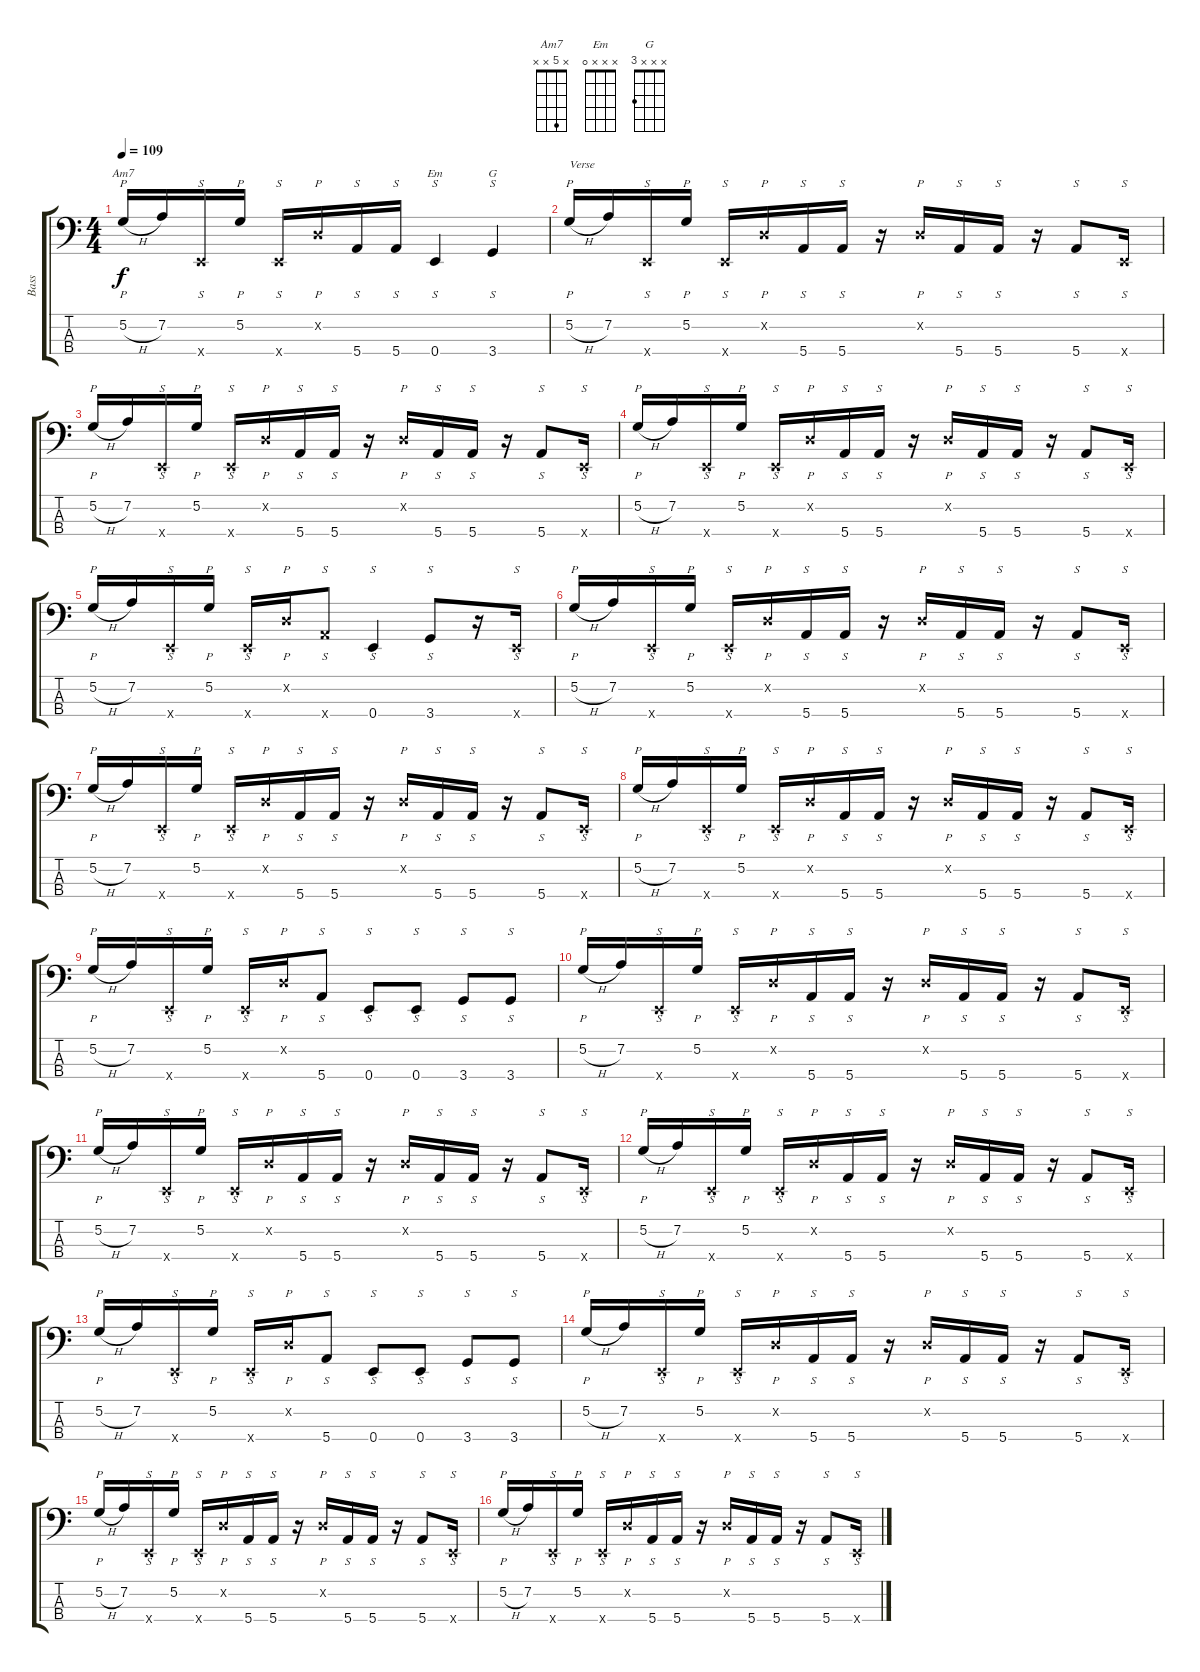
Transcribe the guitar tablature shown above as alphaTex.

\track ("Bass" "Bass") {instrument slapbass1}
\staff {score tabs}
\tuning (G2 D2 A1 E1) {hide}
\chord ("Am7" x 5 x x)
\chord ("Em" x x x 0)
\chord ("G" x x x 3)
\ts (4 4)
\tempo 109
\clef f4
\ks c
5.2{h}.16{p ch "Am7" dy f} 7.2.16 0.4{x}.16{s} 5.2.16{p} 0.4{x}.16{s} 0.2{x}.16{p} 5.4.16{s} 5.4.16{s} 0.4.4{s ch "Em"} 3.4.4{s ch "G"} |
5.2{h}.16{p txt "Verse"} 7.2.16 0.4{x}.16{s} 5.2.16{p} 0.4{x}.16{s} 0.2{x}.16{p} 5.4.16{s} 5.4.16{s} r.16 0.2{x}.16{p} 5.4.16{s} 5.4.16{s} r.16 5.4.8{s} 0.4{x}.16{s} |
5.2{h}.16{p} 7.2.16 0.4{x}.16{s} 5.2.16{p} 0.4{x}.16{s} 0.2{x}.16{p} 5.4.16{s} 5.4.16{s} r.16 0.2{x}.16{p} 5.4.16{s} 5.4.16{s} r.16 5.4.8{s} 0.4{x}.16{s} |
5.2{h}.16{p} 7.2.16 0.4{x}.16{s} 5.2.16{p} 0.4{x}.16{s} 0.2{x}.16{p} 5.4.16{s} 5.4.16{s} r.16 0.2{x}.16{p} 5.4.16{s} 5.4.16{s} r.16 5.4.8{s} 0.4{x}.16{s} |
5.2{h}.16{p} 7.2.16 0.4{x}.16{s} 5.2.16{p} 0.4{x}.16{s} 0.2{x}.16{p} 5.4{x}.8{s} 0.4.4{s} 3.4.8{s} r.16 0.4{x}.16{s} |
5.2{h}.16{p} 7.2.16 0.4{x}.16{s} 5.2.16{p} 0.4{x}.16{s} 0.2{x}.16{p} 5.4.16{s} 5.4.16{s} r.16 0.2{x}.16{p} 5.4.16{s} 5.4.16{s} r.16 5.4.8{s} 0.4{x}.16{s} |
5.2{h}.16{p} 7.2.16 0.4{x}.16{s} 5.2.16{p} 0.4{x}.16{s} 0.2{x}.16{p} 5.4.16{s} 5.4.16{s} r.16 0.2{x}.16{p} 5.4.16{s} 5.4.16{s} r.16 5.4.8{s} 0.4{x}.16{s} |
5.2{h}.16{p} 7.2.16 0.4{x}.16{s} 5.2.16{p} 0.4{x}.16{s} 0.2{x}.16{p} 5.4.16{s} 5.4.16{s} r.16 0.2{x}.16{p} 5.4.16{s} 5.4.16{s} r.16 5.4.8{s} 0.4{x}.16{s} |
5.2{h}.16{p} 7.2.16 0.4{x}.16{s} 5.2.16{p} 0.4{x}.16{s} 0.2{x}.16{p} 5.4.8{s} 0.4.8{s} 0.4.8{s} 3.4.8{s} 3.4.8{s} |
5.2{h}.16{p} 7.2.16 0.4{x}.16{s} 5.2.16{p} 0.4{x}.16{s} 0.2{x}.16{p} 5.4.16{s} 5.4.16{s} r.16 0.2{x}.16{p} 5.4.16{s} 5.4.16{s} r.16 5.4.8{s} 0.4{x}.16{s} |
5.2{h}.16{p} 7.2.16 0.4{x}.16{s} 5.2.16{p} 0.4{x}.16{s} 0.2{x}.16{p} 5.4.16{s} 5.4.16{s} r.16 0.2{x}.16{p} 5.4.16{s} 5.4.16{s} r.16 5.4.8{s} 0.4{x}.16{s} |
5.2{h}.16{p} 7.2.16 0.4{x}.16{s} 5.2.16{p} 0.4{x}.16{s} 0.2{x}.16{p} 5.4.16{s} 5.4.16{s} r.16 0.2{x}.16{p} 5.4.16{s} 5.4.16{s} r.16 5.4.8{s} 0.4{x}.16{s} |
5.2{h}.16{p} 7.2.16 0.4{x}.16{s} 5.2.16{p} 0.4{x}.16{s} 0.2{x}.16{p} 5.4.8{s} 0.4.8{s} 0.4.8{s} 3.4.8{s} 3.4.8{s} |
5.2{h}.16{p} 7.2.16 0.4{x}.16{s} 5.2.16{p} 0.4{x}.16{s} 0.2{x}.16{p} 5.4.16{s} 5.4.16{s} r.16 0.2{x}.16{p} 5.4.16{s} 5.4.16{s} r.16 5.4.8{s} 0.4{x}.16{s} |
5.2{h}.16{p} 7.2.16 0.4{x}.16{s} 5.2.16{p} 0.4{x}.16{s} 0.2{x}.16{p} 5.4.16{s} 5.4.16{s} r.16 0.2{x}.16{p} 5.4.16{s} 5.4.16{s} r.16 5.4.8{s} 0.4{x}.16{s} |
5.2{h}.16{p} 7.2.16 0.4{x}.16{s} 5.2.16{p} 0.4{x}.16{s} 0.2{x}.16{p} 5.4.16{s} 5.4.16{s} r.16 0.2{x}.16{p} 5.4.16{s} 5.4.16{s} r.16 5.4.8{s} 0.4{x}.16{s}
